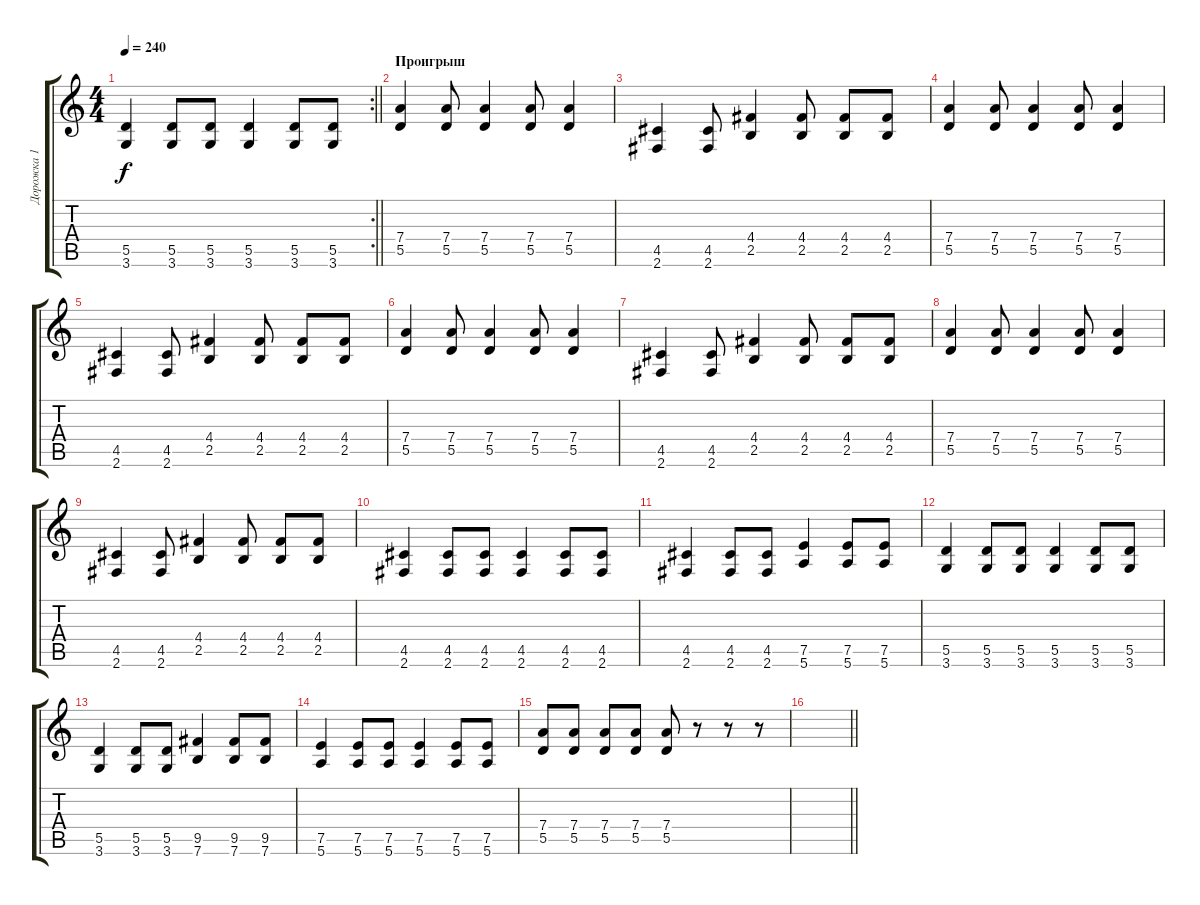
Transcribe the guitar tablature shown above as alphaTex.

\track ("Дорожка 1" "Дорожка 1") {instrument distortionguitar}
\staff {score tabs}
\tuning (E4 B3 G3 D3 A2 E2) {hide}
\rc 2
\ts (4 4)
\tempo 240
\clef g2
\barLineRight lightlight
\ks c
(5.5 3.6).4{dy f} (5.5 3.6).8 (5.5 3.6).8 (5.5 3.6).4 (5.5 3.6).8 (5.5 3.6).8 |
\section ("" "Проигрыш")
(7.4 5.5).4 (7.4 5.5).8 (7.4 5.5).4 (7.4 5.5).8 (7.4 5.5).4 |
(4.5 2.6).4 (4.5 2.6).8 (4.4 2.5).4 (4.4 2.5).8 (4.4 2.5).8 (4.4 2.5).8 |
(7.4 5.5).4 (7.4 5.5).8 (7.4 5.5).4 (7.4 5.5).8 (7.4 5.5).4 |
(4.5 2.6).4 (4.5 2.6).8 (4.4 2.5).4 (4.4 2.5).8 (4.4 2.5).8 (4.4 2.5).8 |
(7.4 5.5).4 (7.4 5.5).8 (7.4 5.5).4 (7.4 5.5).8 (7.4 5.5).4 |
(4.5 2.6).4 (4.5 2.6).8 (4.4 2.5).4 (4.4 2.5).8 (4.4 2.5).8 (4.4 2.5).8 |
(7.4 5.5).4 (7.4 5.5).8 (7.4 5.5).4 (7.4 5.5).8 (7.4 5.5).4 |
(4.5 2.6).4 (4.5 2.6).8 (4.4 2.5).4 (4.4 2.5).8 (4.4 2.5).8 (4.4 2.5).8 |
(4.5 2.6).4 (4.5 2.6).8 (4.5 2.6).8 (4.5 2.6).4 (4.5 2.6).8 (4.5 2.6).8 |
(4.5 2.6).4 (4.5 2.6).8 (4.5 2.6).8 (7.5 5.6).4 (7.5 5.6).8 (7.5 5.6).8 |
(5.5 3.6).4 (5.5 3.6).8 (5.5 3.6).8 (5.5 3.6).4 (5.5 3.6).8 (5.5 3.6).8 |
(5.5 3.6).4 (5.5 3.6).8 (5.5 3.6).8 (9.5 7.6).4 (9.5 7.6).8 (9.5 7.6).8 |
(7.5 5.6).4 (7.5 5.6).8 (7.5 5.6).8 (7.5 5.6).4 (7.5 5.6).8 (7.5 5.6).8 |
(7.4 5.5).8 (7.4 5.5).8 (7.4 5.5).8 (7.4 5.5).8 (7.4 5.5).8 r.8 r.8 r.8 |
\barLineRight lightlight
